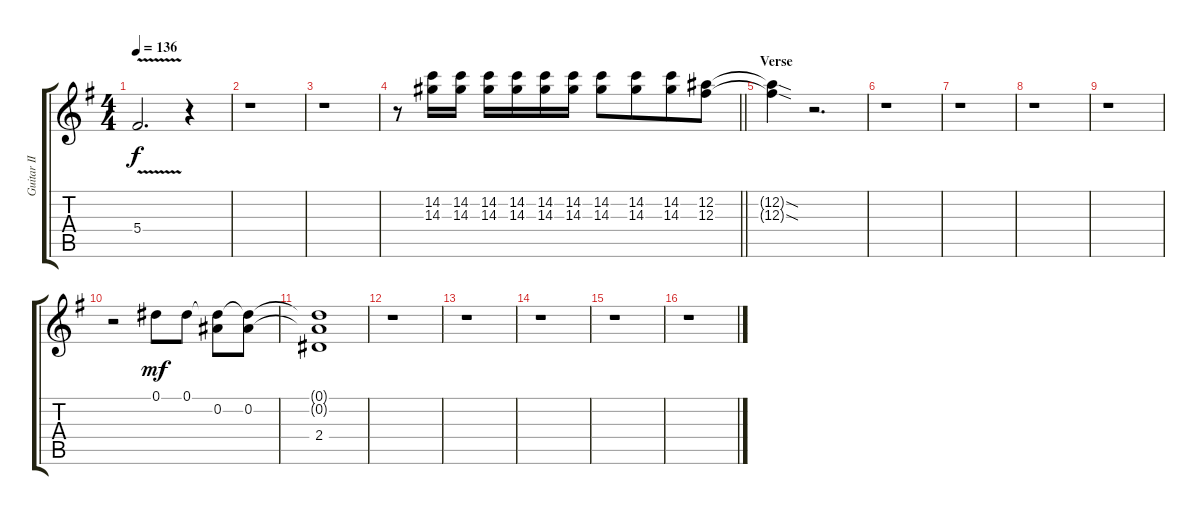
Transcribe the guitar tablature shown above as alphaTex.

\track ("Guitar II (lead)" "Guitar II ") {instrument distortionguitar}
\staff {score tabs}
\tuning (Eb4 Bb3 Gb3 Db3 Ab2 Eb2) {hide}
\ts (4 4)
\tempo 136
\clef g2
\ks eminor
5.4{v}.2{d dy f} r.4 |
r.1 |
r.1 |
\barLineRight lightlight
r.8 (14.2 14.3).16 (14.2 14.3).16 (14.2 14.3).16 (14.2 14.3).16 (14.2 14.3).16 (14.2 14.3).16 (14.2 14.3).8 (14.2 14.3).8{beam merge} (14.2 14.3).8 (12.2 12.3).8 |
\section ("" "Verse")
(12.2{sod t} 12.3{sod t}).4 r.2{d} |
r.1 |
r.1 |
r.1 |
r.1 |
r.2 0.1.8{dy mf} 0.1.8 (0.1{t} 0.2).8 (0.1{t} 0.2).8 |
(0.1{t} 0.2{t} 2.4).1 |
r.1 |
r.1 |
r.1 |
r.1 |
r.1
